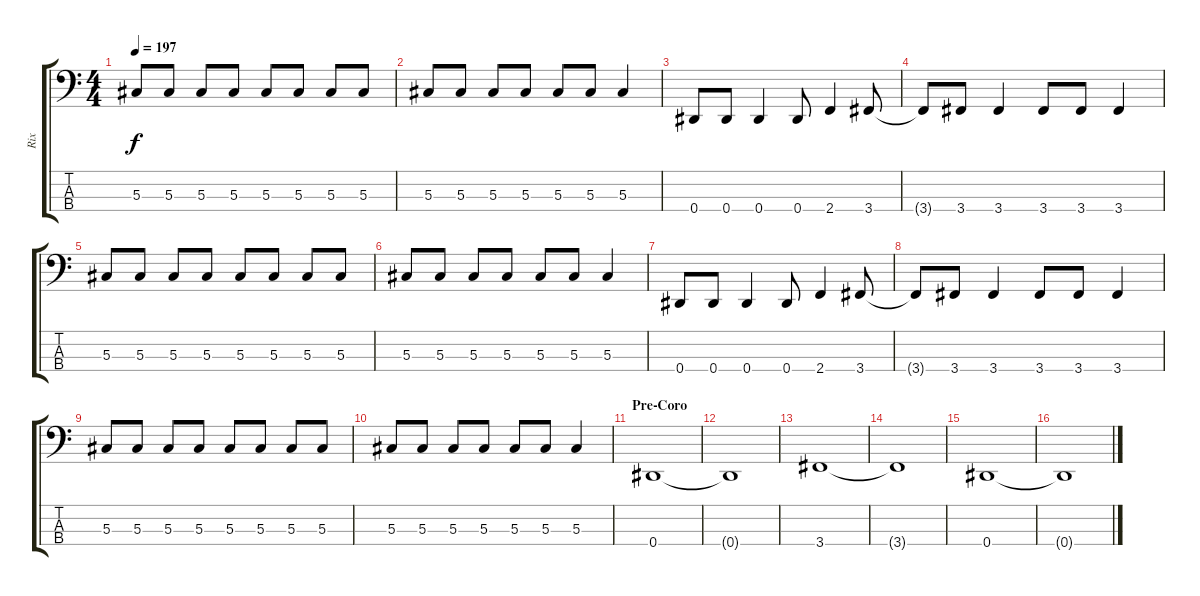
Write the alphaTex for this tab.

\track ("Rix" "Rix") {instrument electricbasspick}
\staff {score tabs}
\tuning (Gb2 Db2 Ab1 Eb1) {hide}
\ts (4 4)
\tempo 197
\clef f4
\ks c
5.3.8{dy f} 5.3.8 5.3.8 5.3.8 5.3.8 5.3.8 5.3.8 5.3.8 |
5.3.8 5.3.8 5.3.8 5.3.8 5.3.8 5.3.8 5.3.4 |
0.4.8 0.4.8 0.4.4 0.4.8 2.4.4 3.4.8 |
3.4{t}.8 3.4.8 3.4.4 3.4.8 3.4.8 3.4.4 |
5.3.8 5.3.8 5.3.8 5.3.8 5.3.8 5.3.8 5.3.8 5.3.8 |
5.3.8 5.3.8 5.3.8 5.3.8 5.3.8 5.3.8 5.3.4 |
0.4.8 0.4.8 0.4.4 0.4.8 2.4.4 3.4.8 |
3.4{t}.8 3.4.8 3.4.4 3.4.8 3.4.8 3.4.4 |
5.3.8 5.3.8 5.3.8 5.3.8 5.3.8 5.3.8 5.3.8 5.3.8 |
5.3.8 5.3.8 5.3.8 5.3.8 5.3.8 5.3.8 5.3.4 |
\section ("" "Pre-Coro")
0.4.1 |
0.4{t}.1 |
3.4.1 |
3.4{t}.1 |
0.4.1 |
0.4{t}.1
